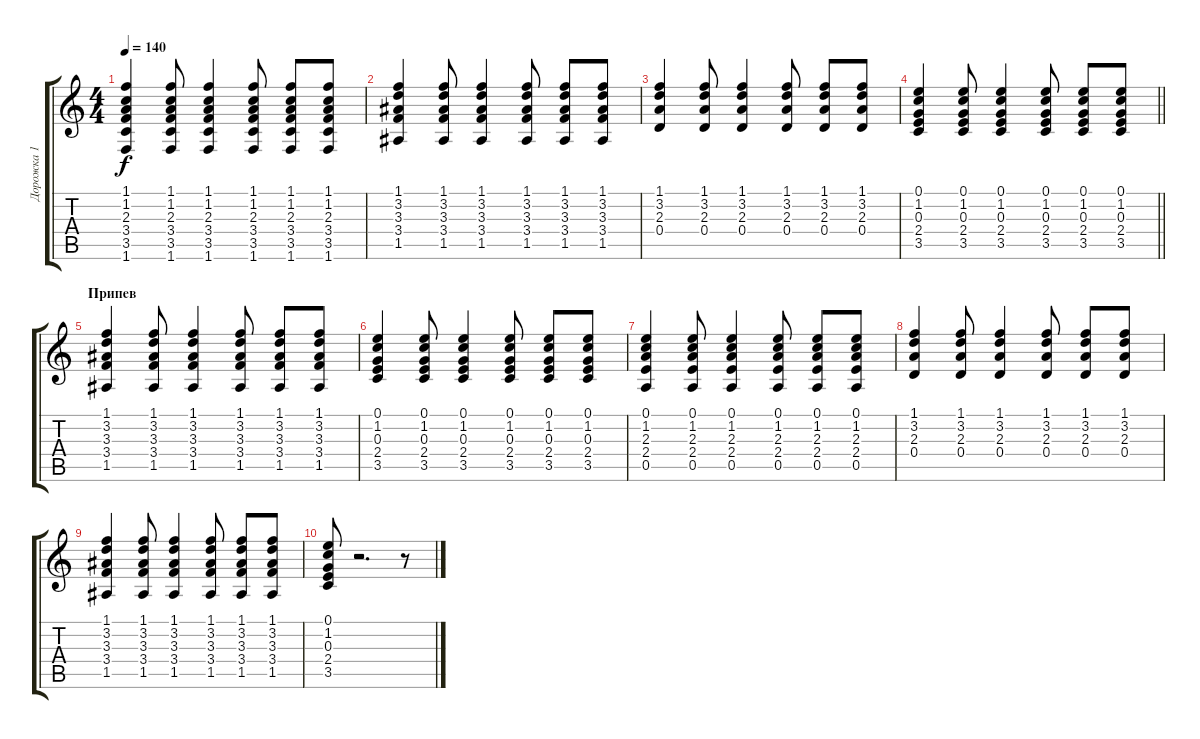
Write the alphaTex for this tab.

\track ("Дорожка 1" "Дорожка 1") {instrument acousticguitarsteel}
\staff {score tabs}
\tuning (E4 B3 G3 D3 A2 E2) {hide}
\ts (4 4)
\tempo 140
\clef g2
\ks c
(1.1 1.2 2.3 3.4 3.5 1.6).4{dy f} (1.1 1.2 2.3 3.4 3.5 1.6).8 (1.1 1.2 2.3 3.4 3.5 1.6).4 (1.1 1.2 2.3 3.4 3.5 1.6).8 (1.1 1.2 2.3 3.4 3.5 1.6).8 (1.1 1.2 2.3 3.4 3.5 1.6).8 |
(1.1 3.2 3.3 3.4 1.5).4 (1.1 3.2 3.3 3.4 1.5).8 (1.1 3.2 3.3 3.4 1.5).4 (1.1 3.2 3.3 3.4 1.5).8 (1.1 3.2 3.3 3.4 1.5).8 (1.1 3.2 3.3 3.4 1.5).8 |
(1.1 3.2 2.3 0.4).4 (1.1 3.2 2.3 0.4).8 (1.1 3.2 2.3 0.4).4 (1.1 3.2 2.3 0.4).8 (1.1 3.2 2.3 0.4).8 (1.1 3.2 2.3 0.4).8 |
\barLineRight lightlight
(0.1 1.2 0.3 2.4 3.5).4 (0.1 1.2 0.3 2.4 3.5).8 (0.1 1.2 0.3 2.4 3.5).4 (0.1 1.2 0.3 2.4 3.5).8 (0.1 1.2 0.3 2.4 3.5).8 (0.1 1.2 0.3 2.4 3.5).8 |
\section ("" "Припев")
(1.1 3.2 3.3 3.4 1.5).4 (1.1 3.2 3.3 3.4 1.5).8 (1.1 3.2 3.3 3.4 1.5).4 (1.1 3.2 3.3 3.4 1.5).8 (1.1 3.2 3.3 3.4 1.5).8 (1.1 3.2 3.3 3.4 1.5).8 |
(0.1 1.2 0.3 2.4 3.5).4 (0.1 1.2 0.3 2.4 3.5).8 (0.1 1.2 0.3 2.4 3.5).4 (0.1 1.2 0.3 2.4 3.5).8 (0.1 1.2 0.3 2.4 3.5).8 (0.1 1.2 0.3 2.4 3.5).8 |
(0.1 1.2 2.3 2.4 0.5).4 (0.1 1.2 2.3 2.4 0.5).8 (0.1 1.2 2.3 2.4 0.5).4 (0.1 1.2 2.3 2.4 0.5).8 (0.1 1.2 2.3 2.4 0.5).8 (0.1 1.2 2.3 2.4 0.5).8 |
(1.1 3.2 2.3 0.4).4 (1.1 3.2 2.3 0.4).8 (1.1 3.2 2.3 0.4).4 (1.1 3.2 2.3 0.4).8 (1.1 3.2 2.3 0.4).8 (1.1 3.2 2.3 0.4).8 |
(1.1 3.2 3.3 3.4 1.5).4 (1.1 3.2 3.3 3.4 1.5).8 (1.1 3.2 3.3 3.4 1.5).4 (1.1 3.2 3.3 3.4 1.5).8 (1.1 3.2 3.3 3.4 1.5).8 (1.1 3.2 3.3 3.4 1.5).8 |
(0.1 1.2 0.3 2.4 3.5).8 r.2{d} r.8
